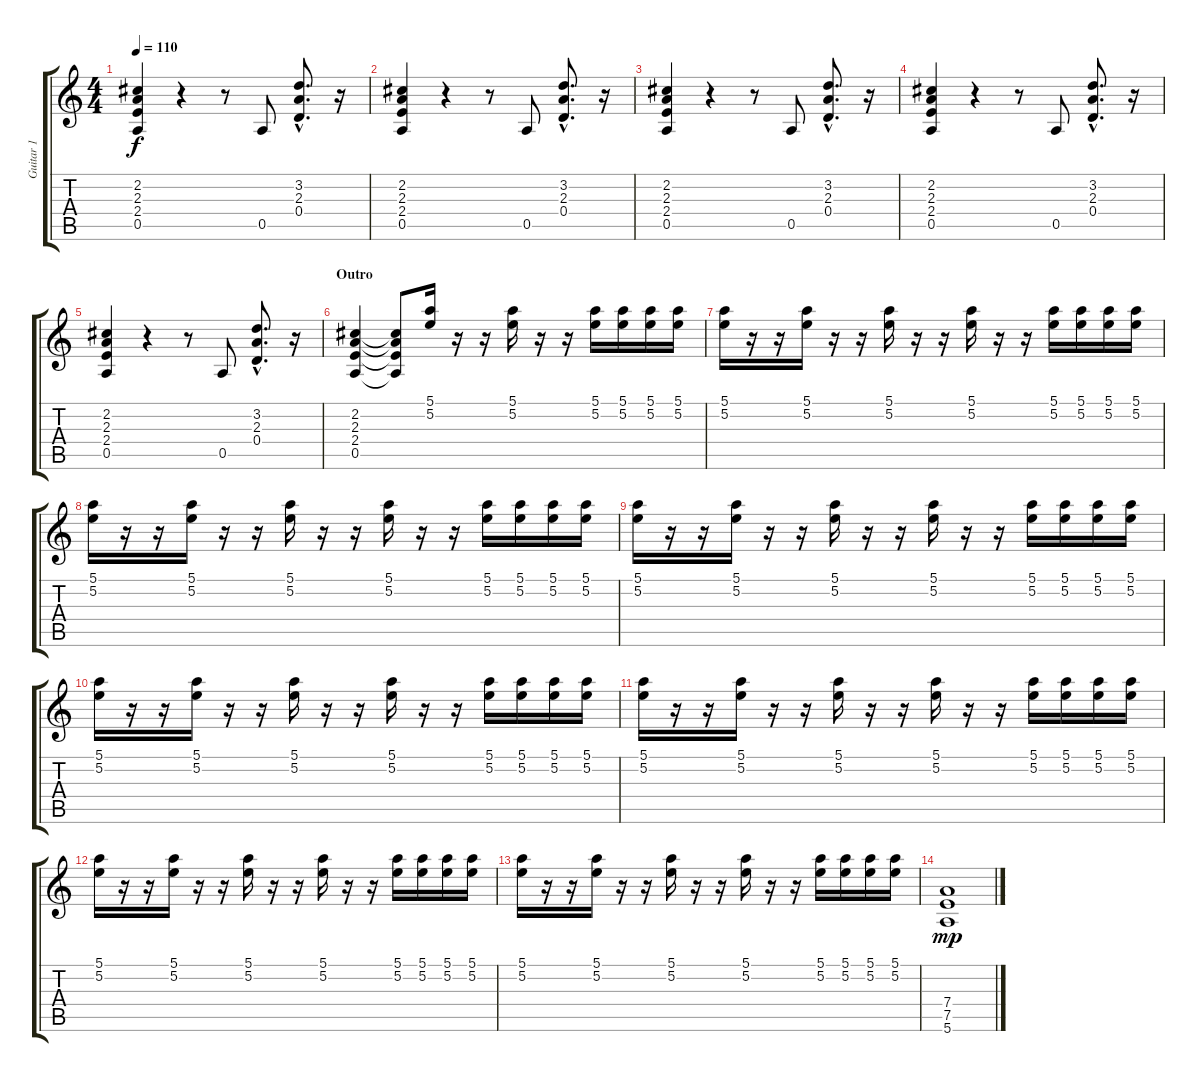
\track ("Guitar 1" "Guitar 1") {instrument distortionguitar}
\staff {score tabs}
\tuning (E4 B3 G3 D3 A2 E2) {hide}
\ts (4 4)
\tempo 110
\clef g2
\ks c
(2.2 2.3 2.4 0.5).4{dy f} r.4 r.8 0.5.8 (3.2{hac} 2.3{hac} 0.4{hac}).8{d} r.16 |
(2.2 2.3 2.4 0.5).4 r.4 r.8 0.5.8 (3.2{hac} 2.3{hac} 0.4{hac}).8{d} r.16 |
(2.2 2.3 2.4 0.5).4 r.4 r.8 0.5.8 (3.2{hac} 2.3{hac} 0.4{hac}).8{d} r.16 |
(2.2 2.3 2.4 0.5).4 r.4 r.8 0.5.8 (3.2{hac} 2.3{hac} 0.4{hac}).8{d} r.16 |
(2.2 2.3 2.4 0.5).4 r.4 r.8 0.5.8 (3.2{hac} 2.3{hac} 0.4{hac}).8{d} r.16 |
\section ("" "Outro")
(2.2 2.3 2.4 0.5).4 (2.2{t} 2.3{t} 2.4{t} 0.5{t}).8 (5.1 5.2).16{instrument electricguitarclean} r.16 r.16 (5.1 5.2).16 r.16 r.16 (5.1 5.2).16 (5.1 5.2).16 (5.1 5.2).16 (5.1 5.2).16 |
(5.1 5.2).16{instrument electricguitarclean} r.16 r.16 (5.1 5.2).16 r.16 r.16 (5.1 5.2).16 r.16 r.16 (5.1 5.2).16 r.16 r.16 (5.1 5.2).16 (5.1 5.2).16 (5.1 5.2).16 (5.1 5.2).16 |
(5.1 5.2).16 r.16 r.16 (5.1 5.2).16 r.16 r.16 (5.1 5.2).16 r.16 r.16 (5.1 5.2).16 r.16 r.16 (5.1 5.2).16 (5.1 5.2).16 (5.1 5.2).16 (5.1 5.2).16 |
(5.1 5.2).16 r.16 r.16 (5.1 5.2).16 r.16 r.16 (5.1 5.2).16 r.16 r.16 (5.1 5.2).16 r.16 r.16 (5.1 5.2).16 (5.1 5.2).16 (5.1 5.2).16 (5.1 5.2).16 |
(5.1 5.2).16{instrument electricguitarclean} r.16 r.16 (5.1 5.2).16 r.16 r.16 (5.1 5.2).16 r.16 r.16 (5.1 5.2).16 r.16 r.16 (5.1 5.2).16 (5.1 5.2).16 (5.1 5.2).16 (5.1 5.2).16 |
(5.1 5.2).16 r.16 r.16 (5.1 5.2).16 r.16 r.16 (5.1 5.2).16 r.16 r.16 (5.1 5.2).16 r.16 r.16 (5.1 5.2).16 (5.1 5.2).16 (5.1 5.2).16 (5.1 5.2).16 |
(5.1 5.2).16 r.16 r.16 (5.1 5.2).16 r.16 r.16 (5.1 5.2).16 r.16 r.16 (5.1 5.2).16 r.16 r.16 (5.1 5.2).16 (5.1 5.2).16 (5.1 5.2).16 (5.1 5.2).16 |
(5.1 5.2).16 r.16 r.16 (5.1 5.2).16 r.16 r.16 (5.1 5.2).16 r.16 r.16 (5.1 5.2).16 r.16 r.16 (5.1 5.2).16 (5.1 5.2).16 (5.1 5.2).16 (5.1 5.2).16 |
(7.4 7.5 5.6).1{dy mp instrument electricguitarclean}
